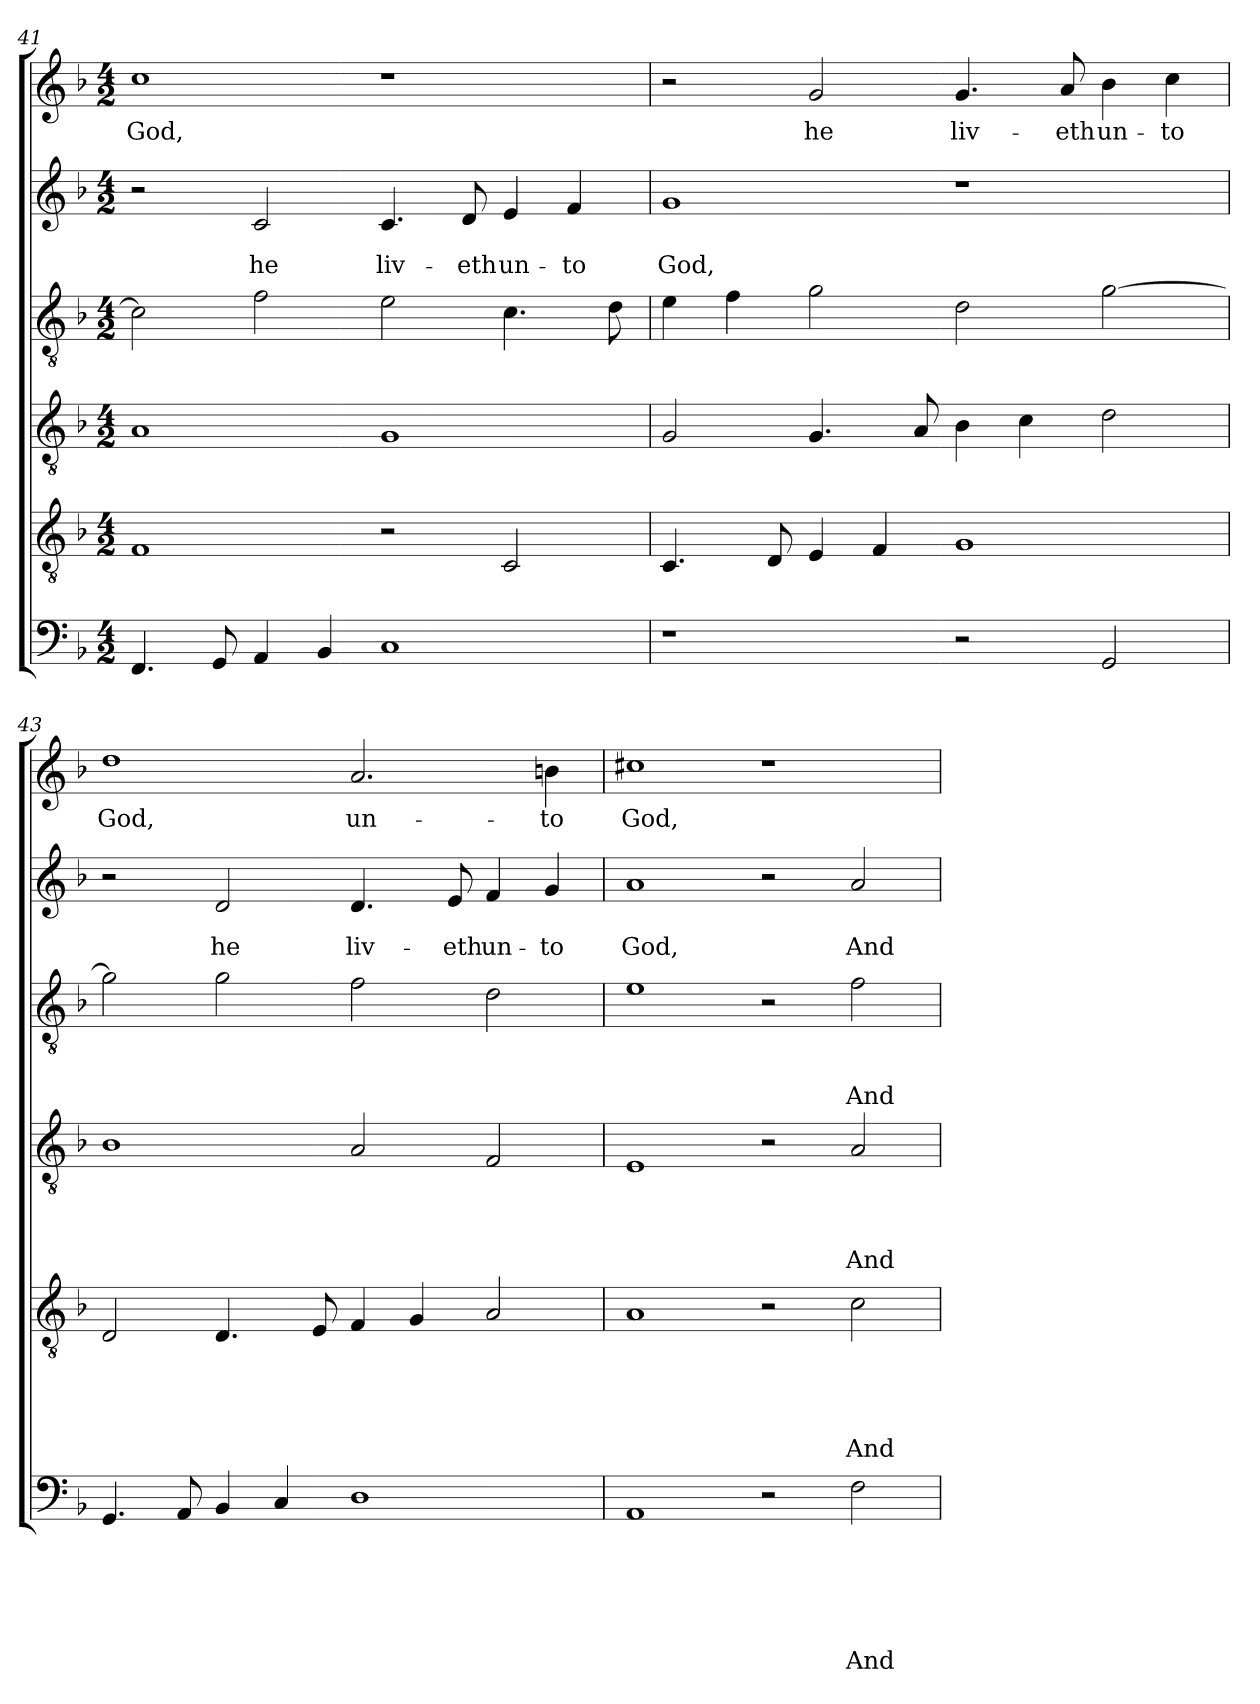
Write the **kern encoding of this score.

**kern	**text	**text	**text	**text	**text	**text	**kern	**text	**text	**text	**text	**text	**kern	**text	**text	**text	**text	**kern	**text	**text	**text	**kern	**text	**text	**kern	**text
*part6	*part6	*part6	*part6	*part6	*part6	*part6	*part5	*part5	*part5	*part5	*part5	*part5	*part4	*part4	*part4	*part4	*part4	*part3	*part3	*part3	*part3	*part2	*part2	*part2	*part1	*part1
*staff6	*staff6	*staff6	*staff6	*staff6	*staff6	*staff6	*staff5	*staff5	*staff5	*staff5	*staff5	*staff5	*staff4	*staff4	*staff4	*staff4	*staff4	*staff3	*staff3	*staff3	*staff3	*staff2	*staff2	*staff2	*staff1	*staff1
*clefF4	*	*	*	*	*	*	*clefGv2	*	*	*	*	*	*clefGv2	*	*	*	*	*clefGv2	*	*	*	*clefG2	*	*	*clefG2	*
*k[b-]	*	*	*	*	*	*	*k[b-]	*	*	*	*	*	*k[b-]	*	*	*	*	*k[b-]	*	*	*	*k[b-]	*	*	*k[b-]	*
*F:	*	*	*	*	*	*	*F:	*	*	*	*	*	*F:	*	*	*	*	*F:	*	*	*	*F:	*	*	*F:	*
*M4/2	*	*	*	*	*	*	*M4/2	*	*	*	*	*	*M4/2	*	*	*	*	*M4/2	*	*	*	*M4/2	*	*	*M4/2	*
=41	=41	=41	=41	=41	=41	=41	=41	=41	=41	=41	=41	=41	=41	=41	=41	=41	=41	=41	=41	=41	=41	=41	=41	=41	=41	=41
4.FF/	.	.	.	.	.	.	1F	.	.	.	.	.	1A	.	.	.	.	2c\]	.	.	.	2r	.	.	1cc	God,
8GG/	.	.	.	.	.	.	.	.	.	.	.	.	.	.	.	.	.	.	.	.	.	.	.	.	.	.
4AA/	.	.	.	.	.	.	.	.	.	.	.	.	.	.	.	.	.	2f\	.	.	.	2c/	.	he	.	.
4BB-/	.	.	.	.	.	.	.	.	.	.	.	.	.	.	.	.	.	.	.	.	.	.	.	.	.	.
1C	.	.	.	.	.	.	2r	.	.	.	.	.	1G	.	.	.	.	2e\	.	.	.	4.c/	.	liv-	1r	.
.	.	.	.	.	.	.	.	.	.	.	.	.	.	.	.	.	.	.	.	.	.	8d/	.	-eth	.	.
.	.	.	.	.	.	.	2C/	.	.	.	.	.	.	.	.	.	.	4.c\	.	.	.	4e/	.	un-	.	.
.	.	.	.	.	.	.	.	.	.	.	.	.	.	.	.	.	.	.	.	.	.	4f/	.	-to	.	.
.	.	.	.	.	.	.	.	.	.	.	.	.	.	.	.	.	.	8d\	.	.	.	.	.	.	.	.
=42	=42	=42	=42	=42	=42	=42	=42	=42	=42	=42	=42	=42	=42	=42	=42	=42	=42	=42	=42	=42	=42	=42	=42	=42	=42	=42
1r	.	.	.	.	.	.	4.C/	.	.	.	.	.	2G/	.	.	.	.	4e\	.	.	.	1g	.	God,	2r	.
.	.	.	.	.	.	.	.	.	.	.	.	.	.	.	.	.	.	4f\	.	.	.	.	.	.	.	.
.	.	.	.	.	.	.	8D/	.	.	.	.	.	.	.	.	.	.	.	.	.	.	.	.	.	.	.
.	.	.	.	.	.	.	4E/	.	.	.	.	.	4.G/	.	.	.	.	2g\	.	.	.	.	.	.	2g/	he
.	.	.	.	.	.	.	4F/	.	.	.	.	.	.	.	.	.	.	.	.	.	.	.	.	.	.	.
.	.	.	.	.	.	.	.	.	.	.	.	.	8A/	.	.	.	.	.	.	.	.	.	.	.	.	.
2r	.	.	.	.	.	.	1G	.	.	.	.	.	4B-\	.	.	.	.	2d\	.	.	.	1r	.	.	4.g/	liv-
.	.	.	.	.	.	.	.	.	.	.	.	.	4c\	.	.	.	.	.	.	.	.	.	.	.	.	.
.	.	.	.	.	.	.	.	.	.	.	.	.	.	.	.	.	.	.	.	.	.	.	.	.	8a/	-eth
2GG/	.	.	.	.	.	.	.	.	.	.	.	.	2d\	.	.	.	.	[2g\	.	.	.	.	.	.	4b-\	un-
.	.	.	.	.	.	.	.	.	.	.	.	.	.	.	.	.	.	.	.	.	.	.	.	.	4cc\	-to
=43	=43	=43	=43	=43	=43	=43	=43	=43	=43	=43	=43	=43	=43	=43	=43	=43	=43	=43	=43	=43	=43	=43	=43	=43	=43	=43
4.GG/	.	.	.	.	.	.	2D/	.	.	.	.	.	1B-	.	.	.	.	2g\]	.	.	.	2r	.	.	1dd	God,
8AA/	.	.	.	.	.	.	.	.	.	.	.	.	.	.	.	.	.	.	.	.	.	.	.	.	.	.
4BB-/	.	.	.	.	.	.	4.D/	.	.	.	.	.	.	.	.	.	.	2g\	.	.	.	2d/	.	he	.	.
4C/	.	.	.	.	.	.	.	.	.	.	.	.	.	.	.	.	.	.	.	.	.	.	.	.	.	.
.	.	.	.	.	.	.	8E/	.	.	.	.	.	.	.	.	.	.	.	.	.	.	.	.	.	.	.
1D	.	.	.	.	.	.	4F/	.	.	.	.	.	2A/	.	.	.	.	2f\	.	.	.	4.d/	.	liv-	2.a/	un-
.	.	.	.	.	.	.	4G/	.	.	.	.	.	.	.	.	.	.	.	.	.	.	.	.	.	.	.
.	.	.	.	.	.	.	.	.	.	.	.	.	.	.	.	.	.	.	.	.	.	8e/	.	-eth	.	.
.	.	.	.	.	.	.	2A/	.	.	.	.	.	2F/	.	.	.	.	2d\	.	.	.	4f/	.	un-	.	.
.	.	.	.	.	.	.	.	.	.	.	.	.	.	.	.	.	.	.	.	.	.	4g/	.	-to	4bn\	-to
!!LO:PB:g=z
=44	=44	=44	=44	=44	=44	=44	=44	=44	=44	=44	=44	=44	=44	=44	=44	=44	=44	=44	=44	=44	=44	=44	=44	=44	=44	=44
1AA	.	.	.	.	.	.	1A	.	.	.	.	.	1E	.	.	.	.	1e	.	.	.	1a	.	God,	1cc#X	God,
2r	.	.	.	.	.	.	2r	.	.	.	.	.	2r	.	.	.	.	2r	.	.	.	2r	.	.	1r	.
2F\	.	.	.	.	.	And	2c\	.	.	.	.	And	2A/	.	.	.	And	2f\	.	.	And	2a/	.	And	.	.
=	=	=	=	=	=	=	=	=	=	=	=	=	=	=	=	=	=	=	=	=	=	=	=	=	=	=
*-	*-	*-	*-	*-	*-	*-	*-	*-	*-	*-	*-	*-	*-	*-	*-	*-	*-	*-	*-	*-	*-	*-	*-	*-	*-	*-
